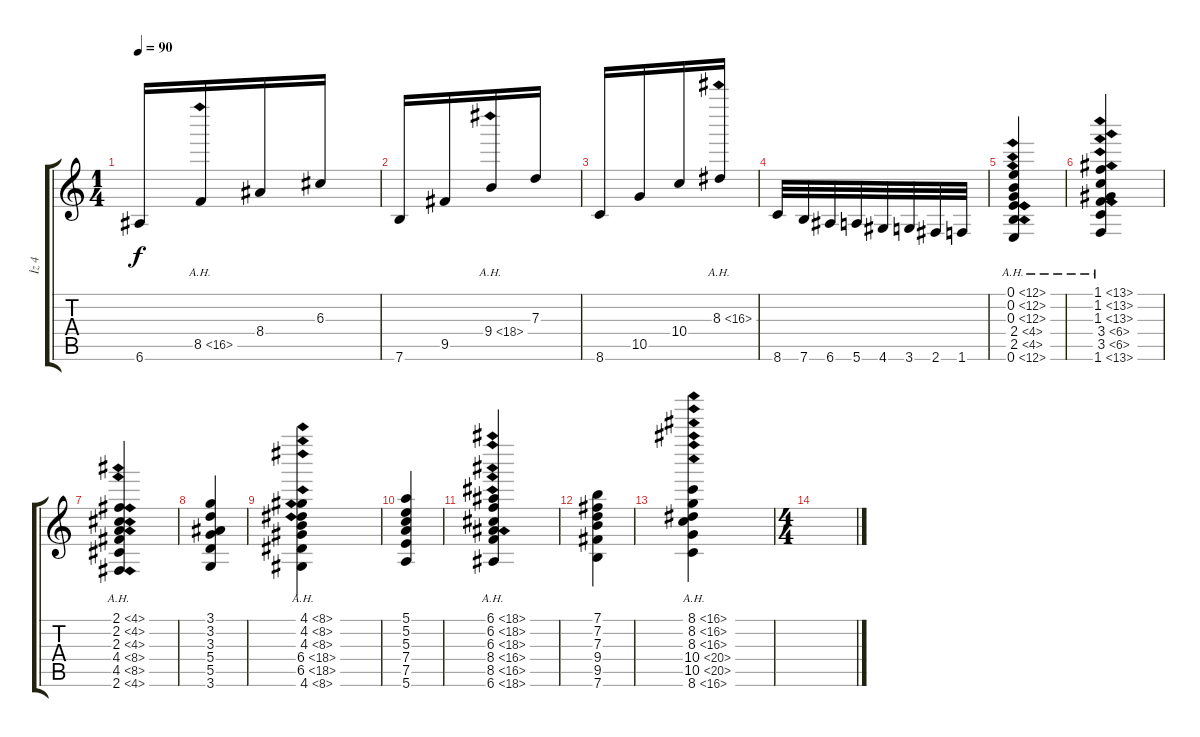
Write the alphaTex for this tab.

\track ("İz 4" "İz 4") {instrument acousticguitarnylon}
\staff {score tabs}
\tuning (E4 B3 G3 D3 A2 E2) {hide}
\ts (1 4)
\tempo 90
\clef g2
\ks c
6.6.16{dy f} 8.5{ah 8}.16 8.4.16 6.3.16 |
7.6.16 9.5.16 9.4{ah 9}.16 7.3.16 |
8.6.16 10.5.16 10.4.16 8.3{ah 8}.16 |
8.6.32 7.6.32 6.6.32 5.6.32 4.6.32 3.6.32 2.6.32 1.6.32 |
(0.1{ah 12} 0.2{ah 12} 0.3{ah 12} 2.4{ah 2} 2.5{ah 2} 0.6{ah 12}).4 |
(1.1{ah 12} 1.2{ah 12} 1.3{ah 12} 3.4{ah 3} 3.5{ah 3} 1.6{ah 12}).4 |
(2.1{ah 2} 2.2{ah 2} 2.3{ah 2} 4.4{ah 4} 4.5{ah 4} 2.6{ah 2}).4 |
(3.1 3.2 3.3 5.4 5.5 3.6).4 |
(4.1{ah 4} 4.2{ah 4} 4.3{ah 4} 6.4{ah 12} 6.5{ah 12} 4.6{ah 4}).4 |
(5.1 5.2 5.3 7.4 7.5 5.6).4 |
(6.1{ah 12} 6.2{ah 12} 6.3{ah 12} 8.4{ah 8} 8.5{ah 8} 6.6{ah 12}).4 |
(7.1 7.2 7.3 9.4 9.5 7.6).4 |
(8.1{ah 8} 8.2{ah 8} 8.3{ah 8} 10.4{ah 10} 10.5{ah 10} 8.6{ah 8}).4 |
\ts (4 4)
